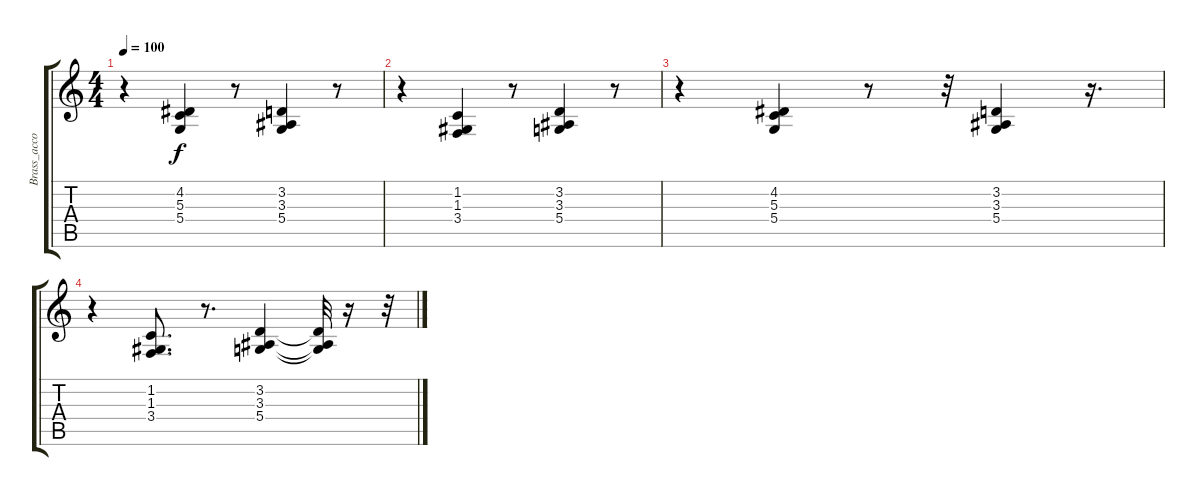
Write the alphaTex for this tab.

\track ("Brass_accord" "Brass_acco") {instrument lead8bassandlead}
\staff {score tabs}
\tuning (E4 B3 G3 D3 A2 E2) {hide}
\ts (4 4)
\tempo 100
\clef g2
\ks c
r.4{dy f} (4.2 5.3 5.4).4{volume 3} r.8 (3.2 3.3 5.4).4{volume 3} r.8 |
r.4 (1.2 1.3 3.4).4{volume 2} r.8 (3.2 3.3 5.4).4{volume 1} r.8 |
r.4 (4.2 5.3 5.4).4{volume 0} r.8 r.32 (3.2 3.3 5.4).4{volume 0} r.16{d} |
r.4 (1.2 1.3 3.4).8{d} r.8{d} (3.2 3.3 5.4).4 (3.2{t} 3.3{t} 5.4{t}).32 r.16 r.32
